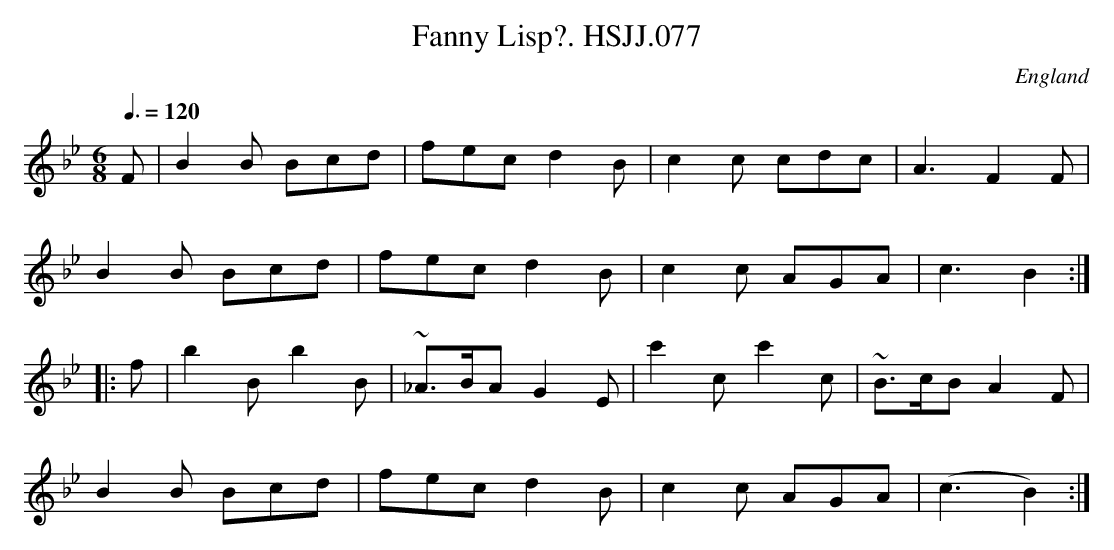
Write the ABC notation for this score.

X:1
T:Fanny Lisp?. HSJJ.077
L:1/8
M:6/8
O:England
Q:3/8=120
K:Bb
F|B2B Bcd|fecd2B|c2c cdc|A3F2F|!
B2B Bcd|fecd2B|c2c AGA|c3B2:|!
|:f|b2Bb2B|~_A>BAG2E|c'2cc'2c|~B>cBA2F|!
B2B Bcd|fecd2B|c2c AGA|(c3B2):|
